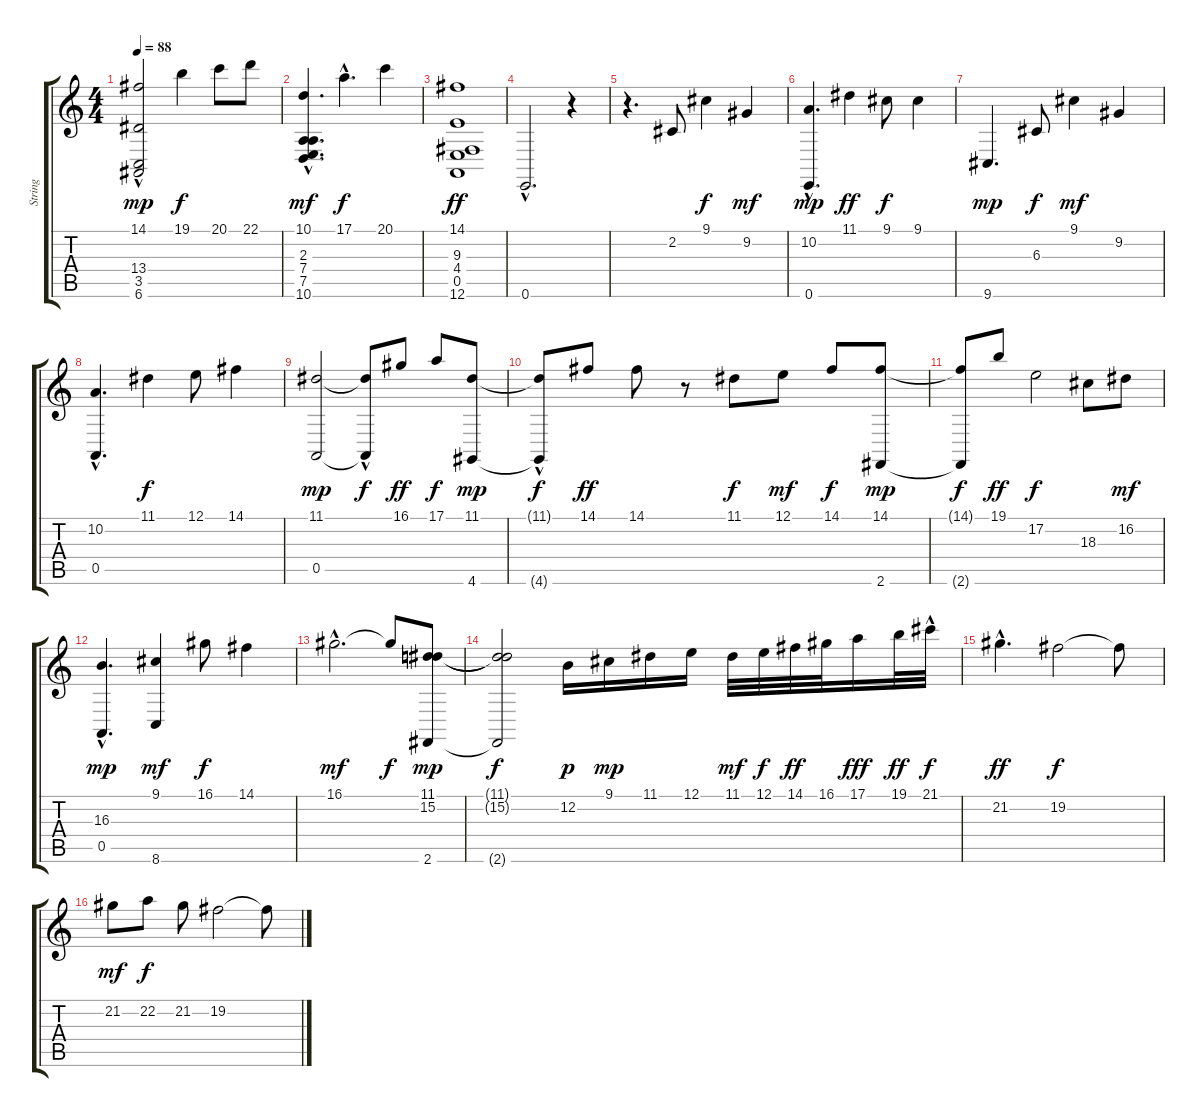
\track ("String" "String") {instrument stringensemble2}
\staff {score tabs}
\tuning (E4 B3 G3 D3 A2 E2) {hide}
\ts (4 4)
\tempo 88
\clef g2
\ks c
(14.1{hac} 13.4 3.5 6.6).2{dy mp} 19.1.4{dy f} 20.1.8 22.1.8 |
(10.1{hac} 2.3 7.4 7.5 10.6).4{d dy mf} 17.1{hac}.4{d dy f} 20.1.4 |
(14.1 9.3 4.4 0.5 12.6).1{dy ff} |
0.6{hac}.2{d} r.4 |
r.4{d} 2.2.8 9.1.4{dy f} 9.2.4{dy mf} |
(10.2{hac} 0.6{hac}).4{d dy mp} 11.1.4{dy ff} 9.1.8{dy f} 9.1.4 |
9.6.4{d dy mp} 6.3.8{dy f} 9.1.4{dy mf} 9.2.4 |
(10.2{hac} 0.5{hac}).4{d} 11.1.4{dy f} 12.1.8 14.1.4 |
(11.1 0.5).2{dy mp} (11.1{hac t} 0.5{hac t}).8{dy f} 16.1.8{dy ff} 17.1.8{dy f} (11.1 4.6).8{dy mp} |
(11.1{t} 4.6{hac t}).8{dy f} 14.1.8{dy ff} 14.1.8 r.8 11.1.8{dy f} 12.1.8{dy mf} 14.1.8{dy f} (14.1 2.6).8{dy mp} |
(14.1{t} 2.6{t}).8{dy f} 19.1.8{dy ff} 17.2.2{dy f} 18.3.8 16.2.8{dy mf} |
(16.3{hac} 0.5{hac}).4{d dy mp} (9.1 8.6).4{dy mf} 16.1.8{dy f} 14.1.4 |
16.1{hac}.2{d dy mf} 16.1{t}.8{dy f} (11.1 15.2 2.6).8{dy mp instrument stringensemble1} |
(11.1{t} 15.2{t} 2.6{t}).2{dy f} 12.2.16{dy p} 9.1.16{dy mp} 11.1.16 12.1.16 11.1.32{dy mf} 12.1.32{dy f} 14.1.32{dy ff} 16.1.32 17.1.16{dy fff} 19.1.32{dy ff} 21.1{hac}.32{dy f} |
21.2{hac}.4{d dy ff instrument stringensemble2} 19.2.2{dy f} 19.2{t}.8 |
21.2.8{dy mf} 22.2.8{dy f} 21.2.8 19.2.2 19.2{t}.8
